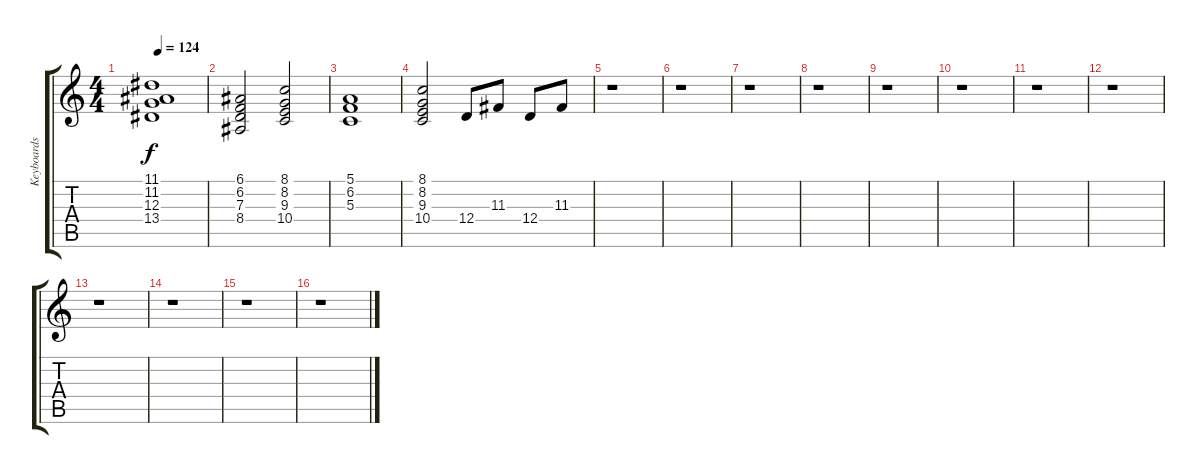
\track ("Keyboards" "Keyboards") {instrument stringensemble1}
\staff {score tabs}
\tuning (E4 B3 G3 D3 A2 C2) {hide}
\ts (4 4)
\tempo 124
\clef g2
\ks c
(11.1 11.2 12.3 13.4).1{dy f} |
(6.1 6.2 7.3 8.4).2 (8.1 8.2 9.3 10.4).2 |
(5.1 6.2 5.3).1 |
(8.1 8.2 9.3 10.4).2 12.4.8 11.3.8 12.4.8 11.3.8 |
r.1 |
r.1 |
r.1 |
r.1 |
r.1 |
r.1 |
r.1 |
r.1 |
r.1 |
r.1 |
r.1 |
r.1
